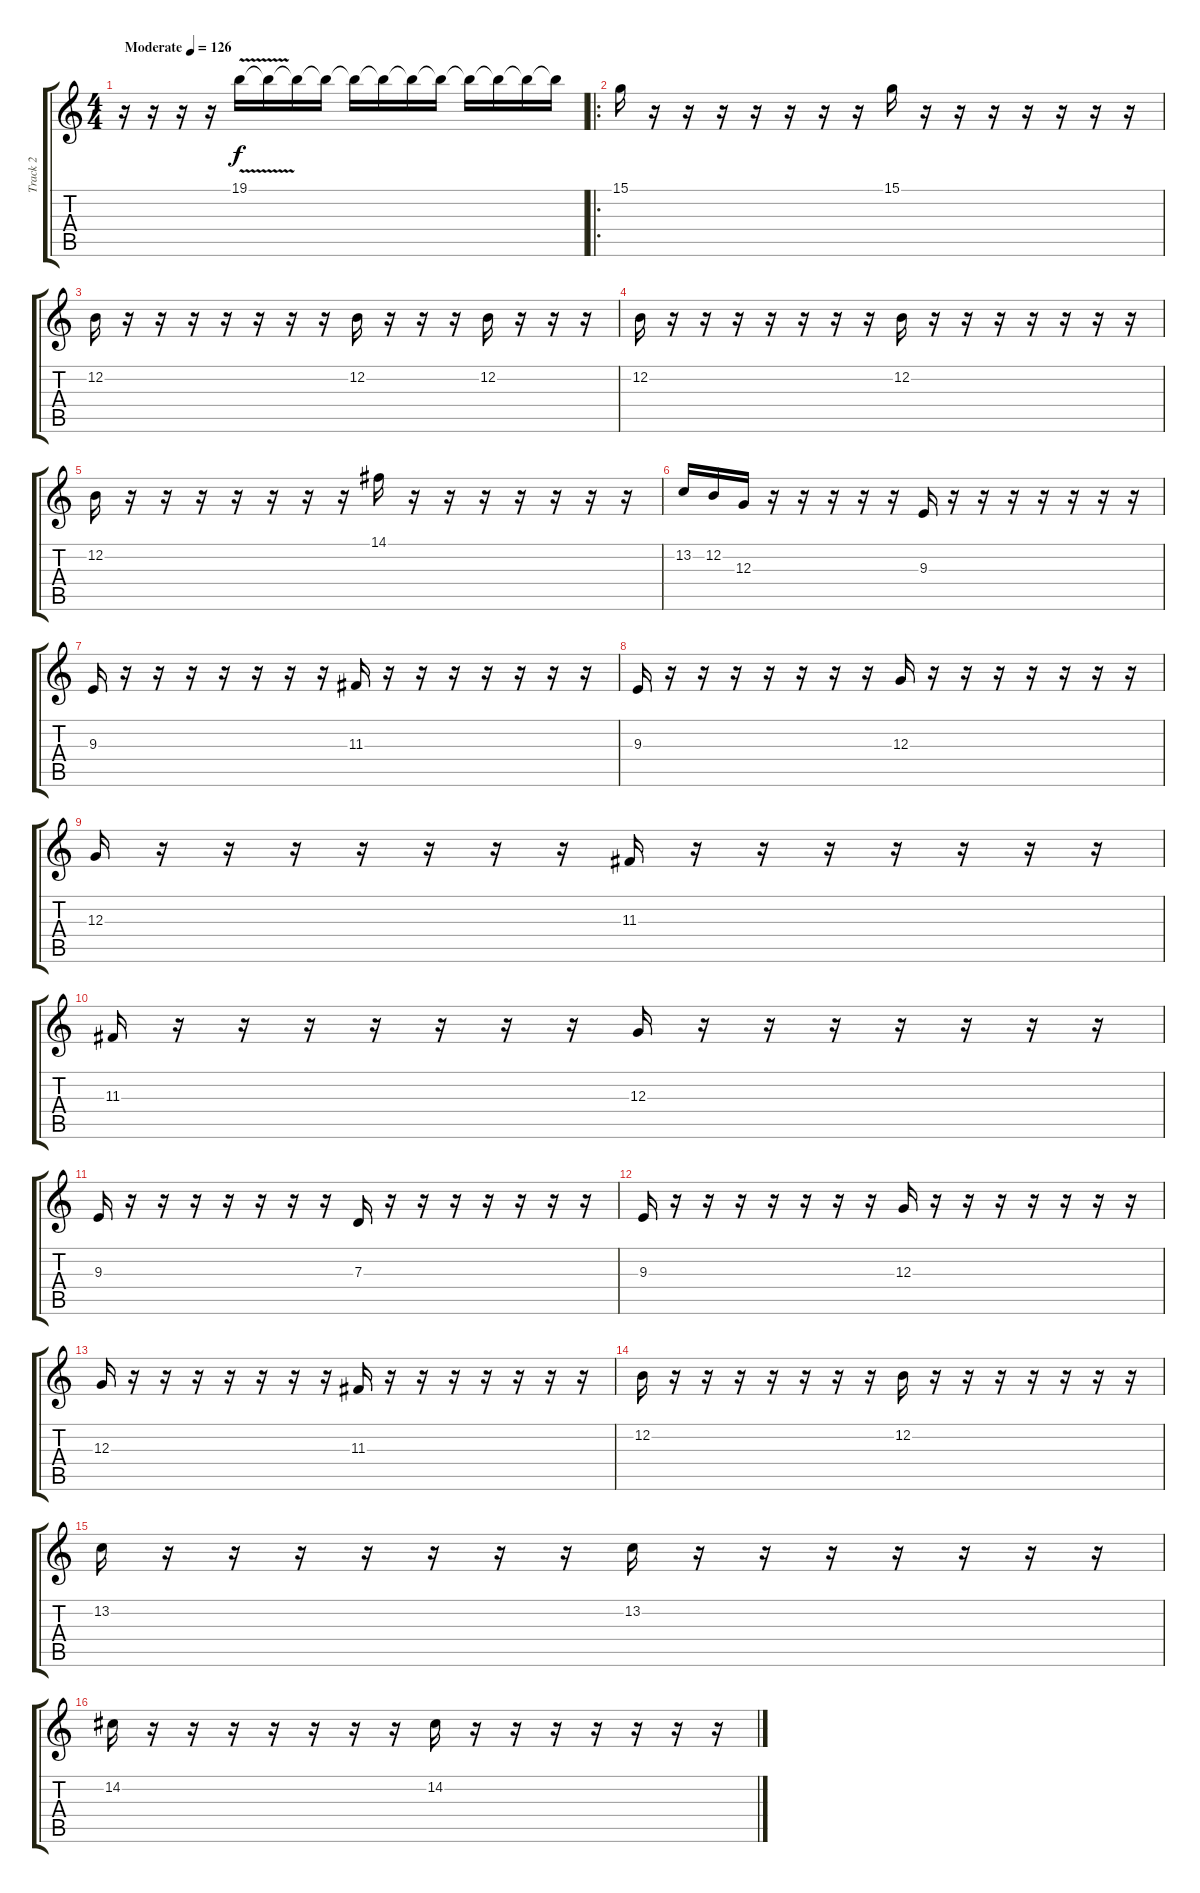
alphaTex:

\track ("Track 2" "Track 2") {instrument lead5charang}
\staff {score tabs}
\tuning (E4 B3 G3 D3 A2 E2) {hide}
\ts (4 4)
\tempo (126 "Moderate")
\clef g2
\ks c
r.16{dy f instrument lead5charang} r.16 r.16 r.16 19.1{v}.16 19.1{t}.16 19.1{t}.16 19.1{t}.16 19.1{t}.16 19.1{t}.16 19.1{t}.16 19.1{t}.16 19.1{t}.16 19.1{t}.16 19.1{t}.16 19.1{t}.16 |
\ro
15.1.16 r.16 r.16 r.16 r.16 r.16 r.16 r.16 15.1.16 r.16 r.16 r.16 r.16 r.16 r.16 r.16 |
12.2.16 r.16 r.16 r.16 r.16 r.16 r.16 r.16 12.2.16 r.16 r.16 r.16 12.2.16 r.16 r.16 r.16 |
12.2.16 r.16 r.16 r.16 r.16 r.16 r.16 r.16 12.2.16 r.16 r.16 r.16 r.16 r.16 r.16 r.16 |
12.2.16 r.16 r.16 r.16 r.16 r.16 r.16 r.16 14.1.16 r.16 r.16 r.16 r.16 r.16 r.16 r.16 |
13.2.16 12.2.16 12.3.16 r.16 r.16 r.16 r.16 r.16 9.3.16 r.16 r.16 r.16 r.16 r.16 r.16 r.16 |
9.3.16 r.16 r.16 r.16 r.16 r.16 r.16 r.16 11.3.16 r.16 r.16 r.16 r.16 r.16 r.16 r.16 |
9.3.16 r.16 r.16 r.16 r.16 r.16 r.16 r.16 12.3.16 r.16 r.16 r.16 r.16 r.16 r.16 r.16 |
12.3.16 r.16 r.16 r.16 r.16 r.16 r.16 r.16 11.3.16 r.16 r.16 r.16 r.16 r.16 r.16 r.16 |
11.3.16 r.16 r.16 r.16 r.16 r.16 r.16 r.16 12.3.16 r.16 r.16 r.16 r.16 r.16 r.16 r.16 |
9.3.16 r.16 r.16 r.16 r.16 r.16 r.16 r.16 7.3.16 r.16 r.16 r.16 r.16 r.16 r.16 r.16 |
9.3.16 r.16 r.16 r.16 r.16 r.16 r.16 r.16 12.3.16 r.16 r.16 r.16 r.16 r.16 r.16 r.16 |
12.3.16 r.16 r.16 r.16 r.16 r.16 r.16 r.16 11.3.16 r.16 r.16 r.16 r.16 r.16 r.16 r.16 |
12.2.16 r.16 r.16 r.16 r.16 r.16 r.16 r.16 12.2.16 r.16 r.16 r.16 r.16 r.16 r.16 r.16 |
13.2.16 r.16 r.16 r.16 r.16 r.16 r.16 r.16 13.2.16 r.16 r.16 r.16 r.16 r.16 r.16 r.16 |
14.2.16 r.16 r.16 r.16 r.16 r.16 r.16 r.16 14.2.16 r.16 r.16 r.16 r.16 r.16 r.16 r.16
